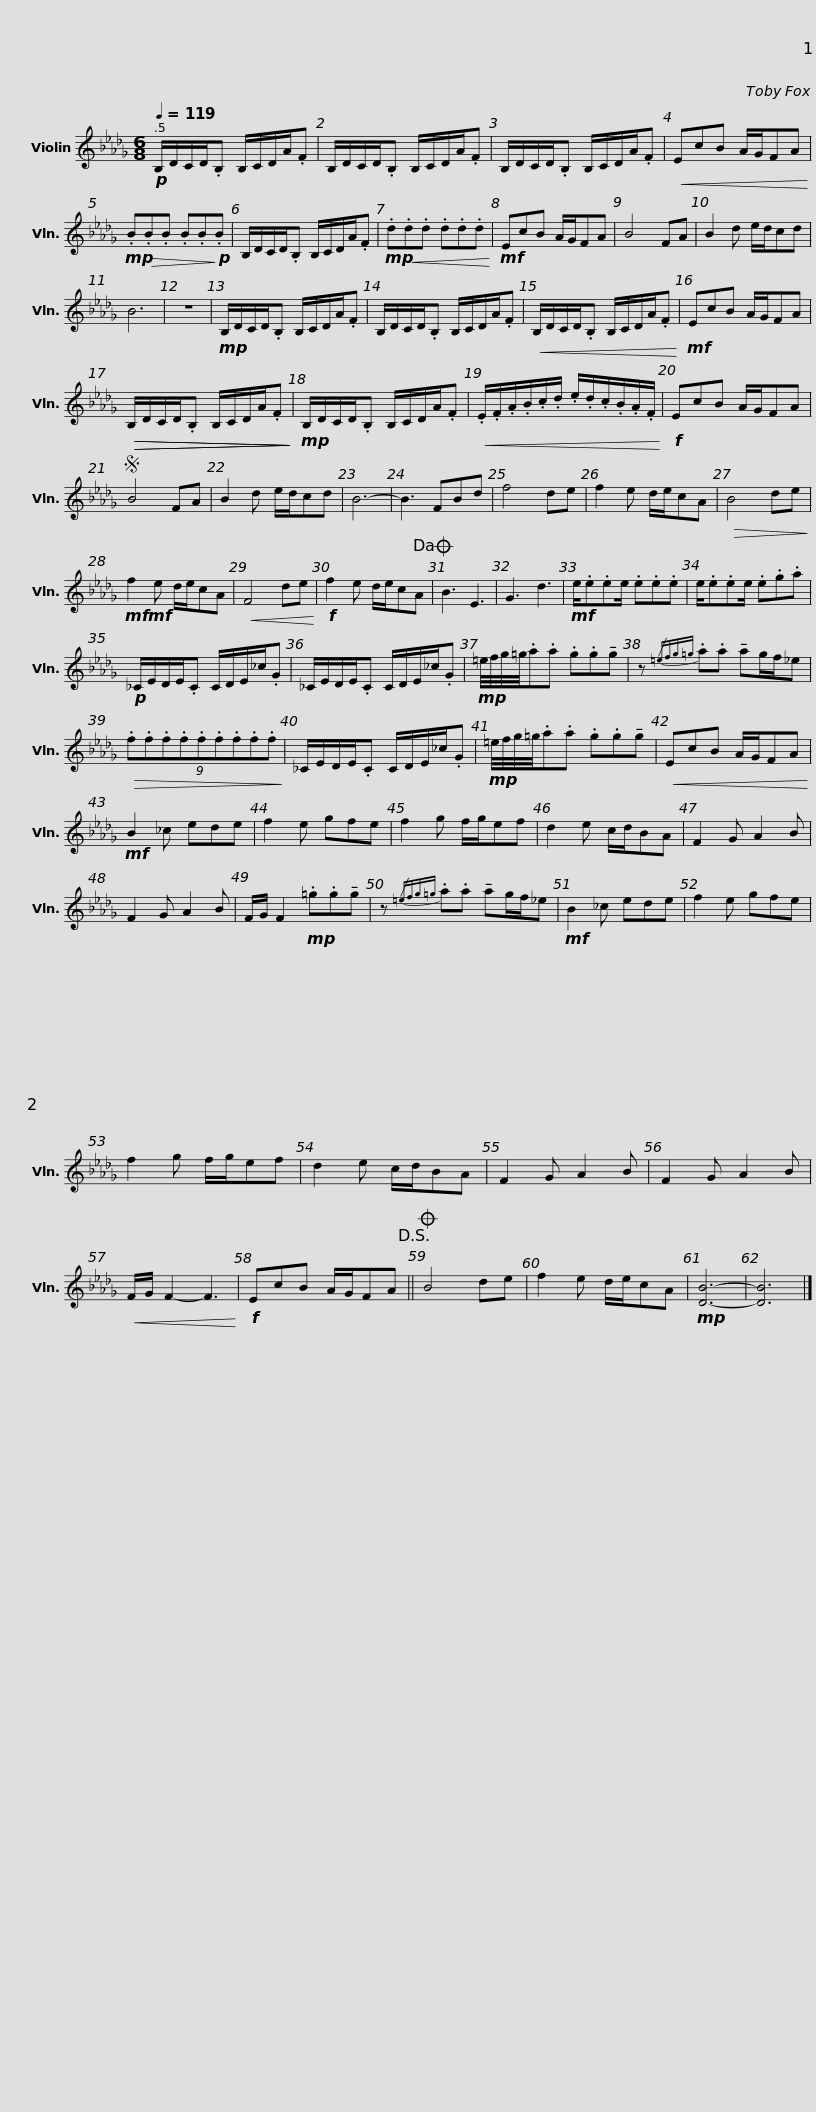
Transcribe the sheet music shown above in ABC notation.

X:1
L:1/8
Q:1/4=119
M:6/8
I:linebreak $
K:Db
V:1 treble
V:1
!p! B,/D/C/D/.B, B,/C/D/A/.F | B,/D/C/D/.B, B,/C/D/A/.F | B,/D/C/D/.B, B,/C/D/A/.F |!<(! EcB A/G/FA!<)! |$!mp!!>(! .B.B.B .B.B!>)!!p!.B | %5
 B,/D/C/D/.B, B,/C/D/A/.F |!mp! .d!<(!.d.d .d.d.d!<)! |!mf! EcB A/G/FA |$ B4 FA | B2 d e/d/cd | %10
 B6 | z6 |$!mp! B,/D/C/D/.B, B,/C/D/A/.F | B,/D/C/D/.B, B,/C/D/A/.F |!<(! B,/D/C/D/.B, B,/C/D/A/.F!<)! | %15
!mf! EcB A/G/FA |$!>(!!>(! B,/D/C/D/.B, B,/C/D/A/.F!>)!!>)! |!mp! B,/D/C/D/.B, B,/C/D/A/.F |!<(! .E/.F/.A/.B/.c/.d/ .e/.d/.c/.B/.A/.F/!<)! |!f! EcB A/G/FA |$ %20
S B4 FA | B2 d e/d/cd | B6- | B3 FBd | f4 de | %25
 f2 e d/e/cA |!>(! B4 de!>)! |!mf!!mf! f2 e d/e/cA |$!<(! F4 de!<)! |!f! f2 e d/e/cA!dacoda! | %30
 B3 E3 | G3 d3 |$!mf! e/.e.ee/ .e.e.e | e/.e.ee/ .e.g.a |!p! _C/E/D/E/.C C/D/E/_c/.G | %35
 _C/E/D/E/.C C/D/E/_c/.G |!mp! =e/4f/4g/4=g/4.a.a .g.g!tenuto!g |$ z{/=efg=g} .a.a !tenuto!ag/f/_e |!>(! (9:6:9.f.f.f.f.f.f.f.f.f!>)! | _C/E/D/E/.C C/D/E/_c/.G | %40
!mp! =e/4f/4g/4=g/4.a.a .g.g!tenuto!g |!<(! EcB A/G/FA!<)! |$!mf! B2 _c ede | f2 e gfe | f2 g f/g/ef | %45
 d2 e c/d/BA | F2 G A2 B | F2 G A2 B | F/G/ F2!mp! .=g.g!tenuto!g |$ z{/=efg=g} .a.a !tenuto!ag/f/_e | %50
!mf! B2 _c ede | f2 e gfe |$ f2 g f/g/ef | d2 e c/d/BA | F2 G A2 B | %55
 F2 G A2 B |!<(! F/G/ F2- F3!<)! |!f! EcB A/G/FA!D.S.! ||$O B4 de | f2 e d/e/cA | %60
!mp! [DB]6- | [DB]6 |] %62
